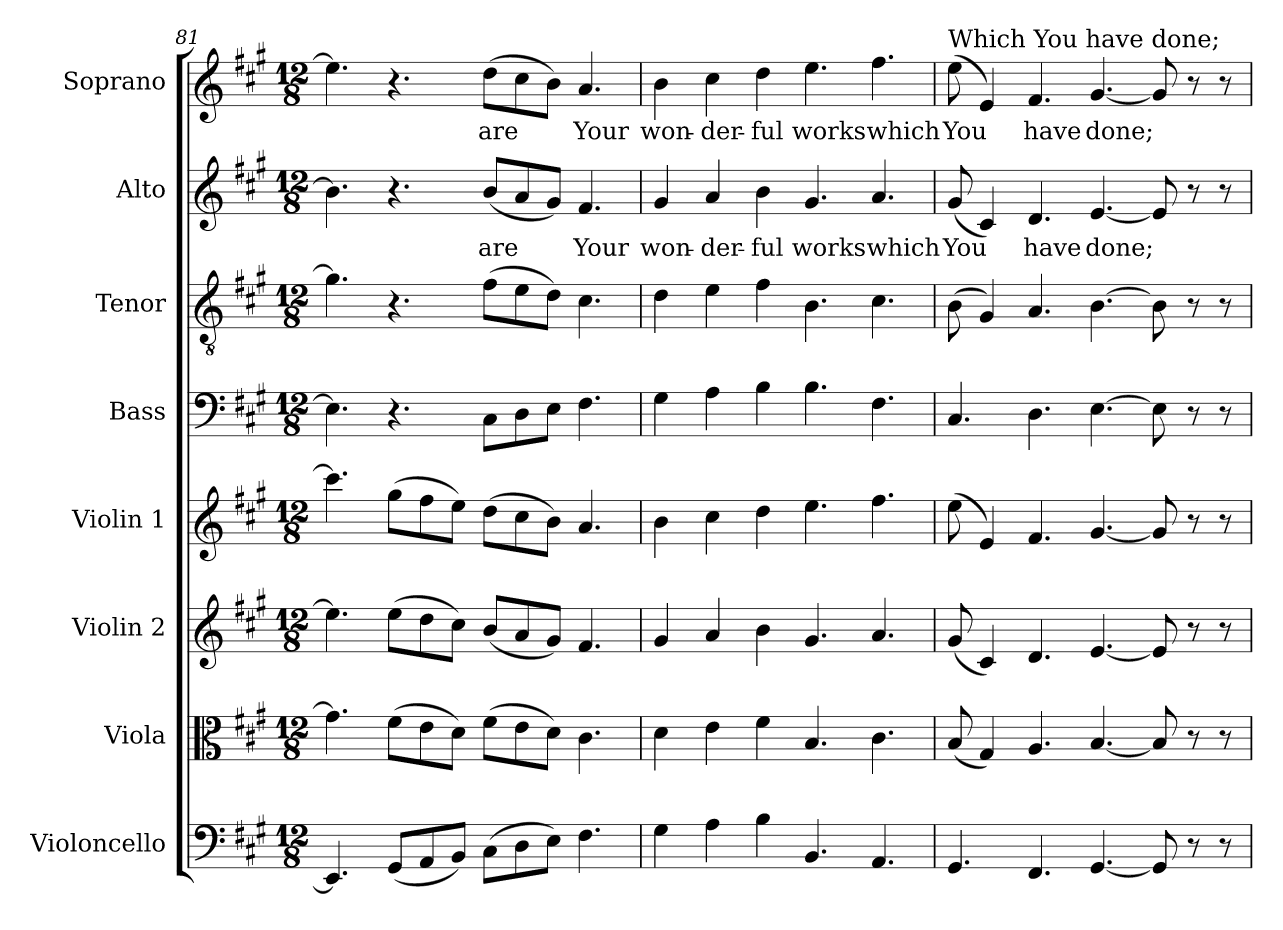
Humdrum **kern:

**kern	**kern	**kern	**kern	**kern	**kern	**kern	**text	**kern	**text
*part8	*part7	*part6	*part5	*part4	*part3	*part2	*part2	*part1	*part1
*staff8	*staff7	*staff6	*staff5	*staff4	*staff3	*staff2	*staff2	*staff1	*staff1
*I"Violoncello	*I"Viola	*I"Violin 2	*I"Violin 1	*I"Bass	*I"Tenor	*I"Alto	*	*I"Soprano	*
*I'Vc.	*I'Vla.	*I'Vln. 2	*I'Vln. 1	*I'B.	*I'T.	*I'A.	*	*I'S.	*
*clefF4	*clefC3	*clefG2	*clefG2	*clefF4	*clefGv2	*clefG2	*	*clefG2	*
*k[f#c#g#]	*k[f#c#g#]	*k[f#c#g#]	*k[f#c#g#]	*k[f#c#g#]	*k[f#c#g#]	*k[f#c#g#]	*	*k[f#c#g#]	*
*M12/8	*M12/8	*M12/8	*M12/8	*M12/8	*M12/8	*M12/8	*	*M12/8	*
=81	=81	=81	=81	=81	=81	=81	=81	=81	=81
4.EE/]	4.g#\]	4.ee\]	4.ccc#\]	4.E\]	4.g#\]	4.b\]	.	4.ee\]	.
(<8GG#/L	(>8f#\L	(>8ee\L	(>8gg#\L	4.r	4.r	4.r	.	4.r	.
8AA/	8e\	8dd\	8ff#\	.	.	.	.	.	.
8BB/J)	8d\J)	8cc#\J)	8ee\J)	.	.	.	.	.	.
(>8C#\L	(>8f#\L	(<8b/L	(>8dd\L	8C#\L	(>8f#\L	(<8b/L	are	(>8dd\L	are
8D\	8e\	8a/	8cc#\	8D\	8e\	8a/	.	8cc#\	.
8E\J)	8d\J)	8g#/J)	8b\J)	8E\J	8d\J)	8g#/J)	.	8b\J)	.
4.F#\	4.c#\	4.f#/	4.a/	4.F#\	4.c#\	4.f#/	Your	4.a/	Your
=82	=82	=82	=82	=82	=82	=82	=82	=82	=82
4G#\	4d\	4g#/	4b\	4G#\	4d\	4g#/	won-	4b\	won-
4A\	4e\	4a/	4cc#\	4A\	4e\	4a/	-der-	4cc#\	-der-
4B\	4f#\	4b\	4dd\	4B\	4f#\	4b\	-ful	4dd\	-ful
4.BB/	4.B/	4.g#/	4.ee\	4.B\	4.B\	4.g#/	works	4.ee\	works
4.AA/	4.c#\	4.a/	4.ff#\	4.F#\	4.c#\	4.a/	which	4.ff#\	which
!!LO:PB:g=z
=83	=83	=83	=83	=83	=83	=83	=83	=83	=83
!	!	!	!	!	!	!	!	!LO:TX:a:t=Which You have done;	!
4.GG#/	(<8B/	(<8g#/	(>8ee\	4.C#/	(>8B\	(<8g#/	You	(<8ee\	You
.	4G#/)	4c#/)	4e/)	.	4G#/)	4c#/)	.	4e/)	.
4.FF#/	4.A/	4.d/	4.f#/	4.D\	4.A/	4.d/	have	4.f#/	have
[4.GG#/	[4.B/	[4.e/	[4.g#/	[4.E\	[4.B\	[4.e/	done;	[4.g#/	done;
8GG#/]	8B/]	8e/]	8g#/]	8E\]	8B\]	8e/]	.	8g#/]	.
8r	8r	8r	8r	8r	8r	8r	.	8r	.
8r	8r	8r	8r	8r	8r	8r	.	8r	.
=	=	=	=	=	=	=	=	=	=
*-	*-	*-	*-	*-	*-	*-	*-	*-	*-
